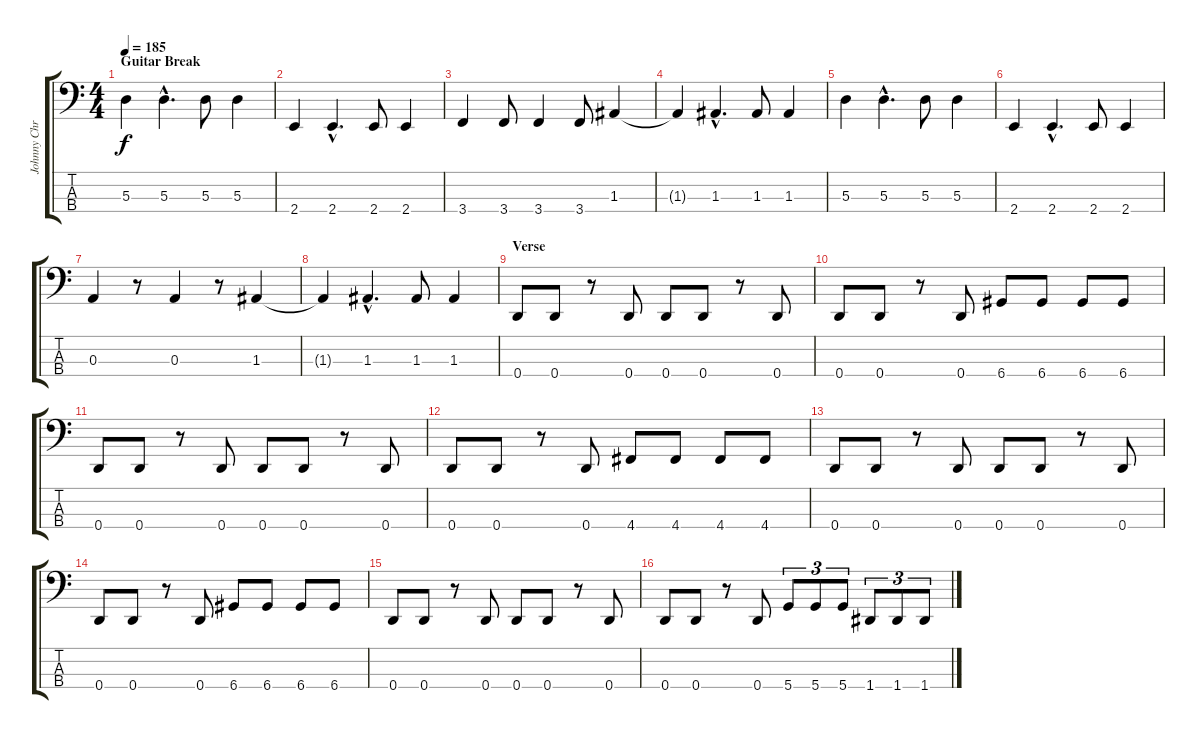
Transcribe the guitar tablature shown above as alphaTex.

\track ("Johnny Christ" "Johnny Chr") {instrument electricbasspick}
\staff {score tabs}
\tuning (G2 D2 A1 D1) {hide}
\ts (4 4)
\section ("" "Guitar Break")
\tempo 185
\clef f4
\ks c
5.3.4{dy f} 5.3{hac}.4{d} 5.3.8 5.3.4 |
2.4.4 2.4{hac}.4{d} 2.4.8 2.4.4 |
3.4.4 3.4.8 3.4.4 3.4.8 1.3.4 |
1.3{t}.4 1.3{hac}.4{d} 1.3.8 1.3.4 |
5.3.4 5.3{hac}.4{d} 5.3.8 5.3.4 |
2.4.4 2.4{hac}.4{d} 2.4.8 2.4.4 |
0.3.4 r.8 0.3.4 r.8 1.3.4 |
1.3{t}.4 1.3{hac}.4{d} 1.3.8 1.3.4 |
\section ("" "Verse")
0.4.8 0.4.8 r.8 0.4.8 0.4.8 0.4.8 r.8 0.4.8 |
0.4.8 0.4.8 r.8 0.4.8 6.4.8 6.4.8 6.4.8 6.4.8 |
0.4.8 0.4.8 r.8 0.4.8 0.4.8 0.4.8 r.8 0.4.8 |
0.4.8 0.4.8 r.8 0.4.8 4.4.8 4.4.8 4.4.8 4.4.8 |
0.4.8 0.4.8 r.8 0.4.8 0.4.8 0.4.8 r.8 0.4.8 |
0.4.8 0.4.8 r.8 0.4.8 6.4.8 6.4.8 6.4.8 6.4.8 |
0.4.8 0.4.8 r.8 0.4.8 0.4.8 0.4.8 r.8 0.4.8 |
0.4.8 0.4.8 r.8 0.4.8 5.4.8{tu (3 2)} 5.4.8{tu (3 2)} 5.4.8{tu (3 2)} 1.4.8{tu (3 2)} 1.4.8{tu (3 2)} 1.4.8{tu (3 2)}
